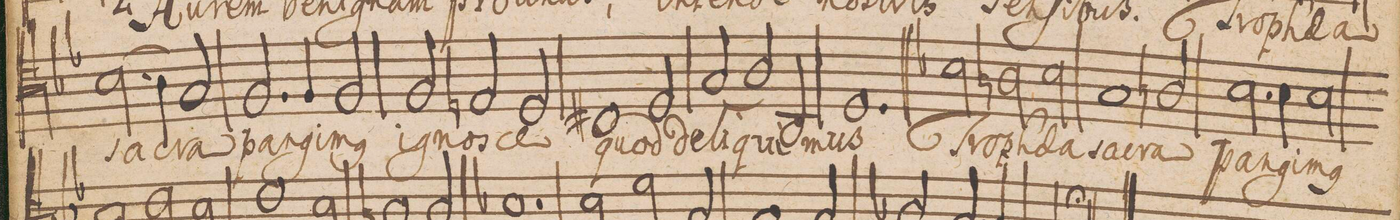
**kern	**text	**dynam
*I"Tenore	*	*
*clefC4	*	*
*k[b-e-]	*	*
*M3/2	*	*
(2.B-\	sa-	.
4A\)	.	.
2G/	-cra	.
=30	=30	=30
2.F/	pan-	.
4F/	-gi-	.
2F/	-m(us)	.
=31	=31	=31
2F/	i-	.
2En/	-gnos-	.
2D/	-ce	.
=32	=32	=32
1C#X	quod	.
2D/	de-	.
=33	=33	=33
(2F/	-li-	.
2G/)	.	.
2AA/	-qui-	.
=34	=34	=34
1.D	-mus	.
=35||	=35||	=35||
2B-X\	Tro-	.
2An\	-phae-	.
2B-\	-a	.
=36	=36	=36
1G	sa-	.
2An/	-cra	.
=37	=37	=37
2.B-\	pan-	.
4B-\	-gi-	.
2B-\	-m(us)	.
=38	=38	=38
*-	*-	*-
